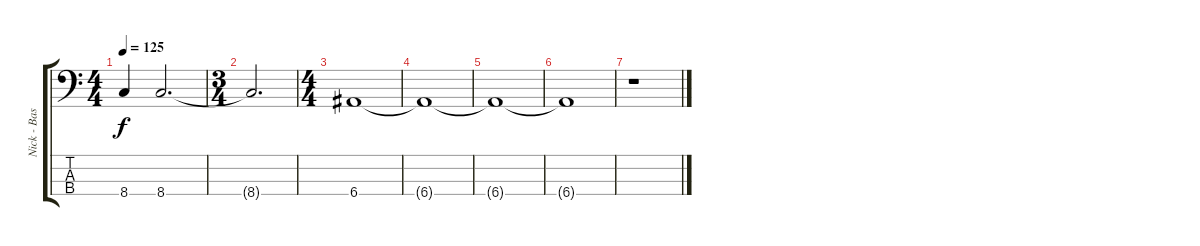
\track ("Nick - Bass" "Nick - Bas") {instrument electricbassfinger}
\staff {score tabs}
\tuning (G2 D2 A1 E1) {hide}
\ts (4 4)
\tempo 125
\clef f4
\ks c
8.4.4{dy f} 8.4.2{d} |
\ts (3 4)
8.4{t}.2{d} |
\ts (4 4)
6.4.1 |
6.4{t}.1 |
6.4{t}.1 |
6.4{t}.1 |
r.1
